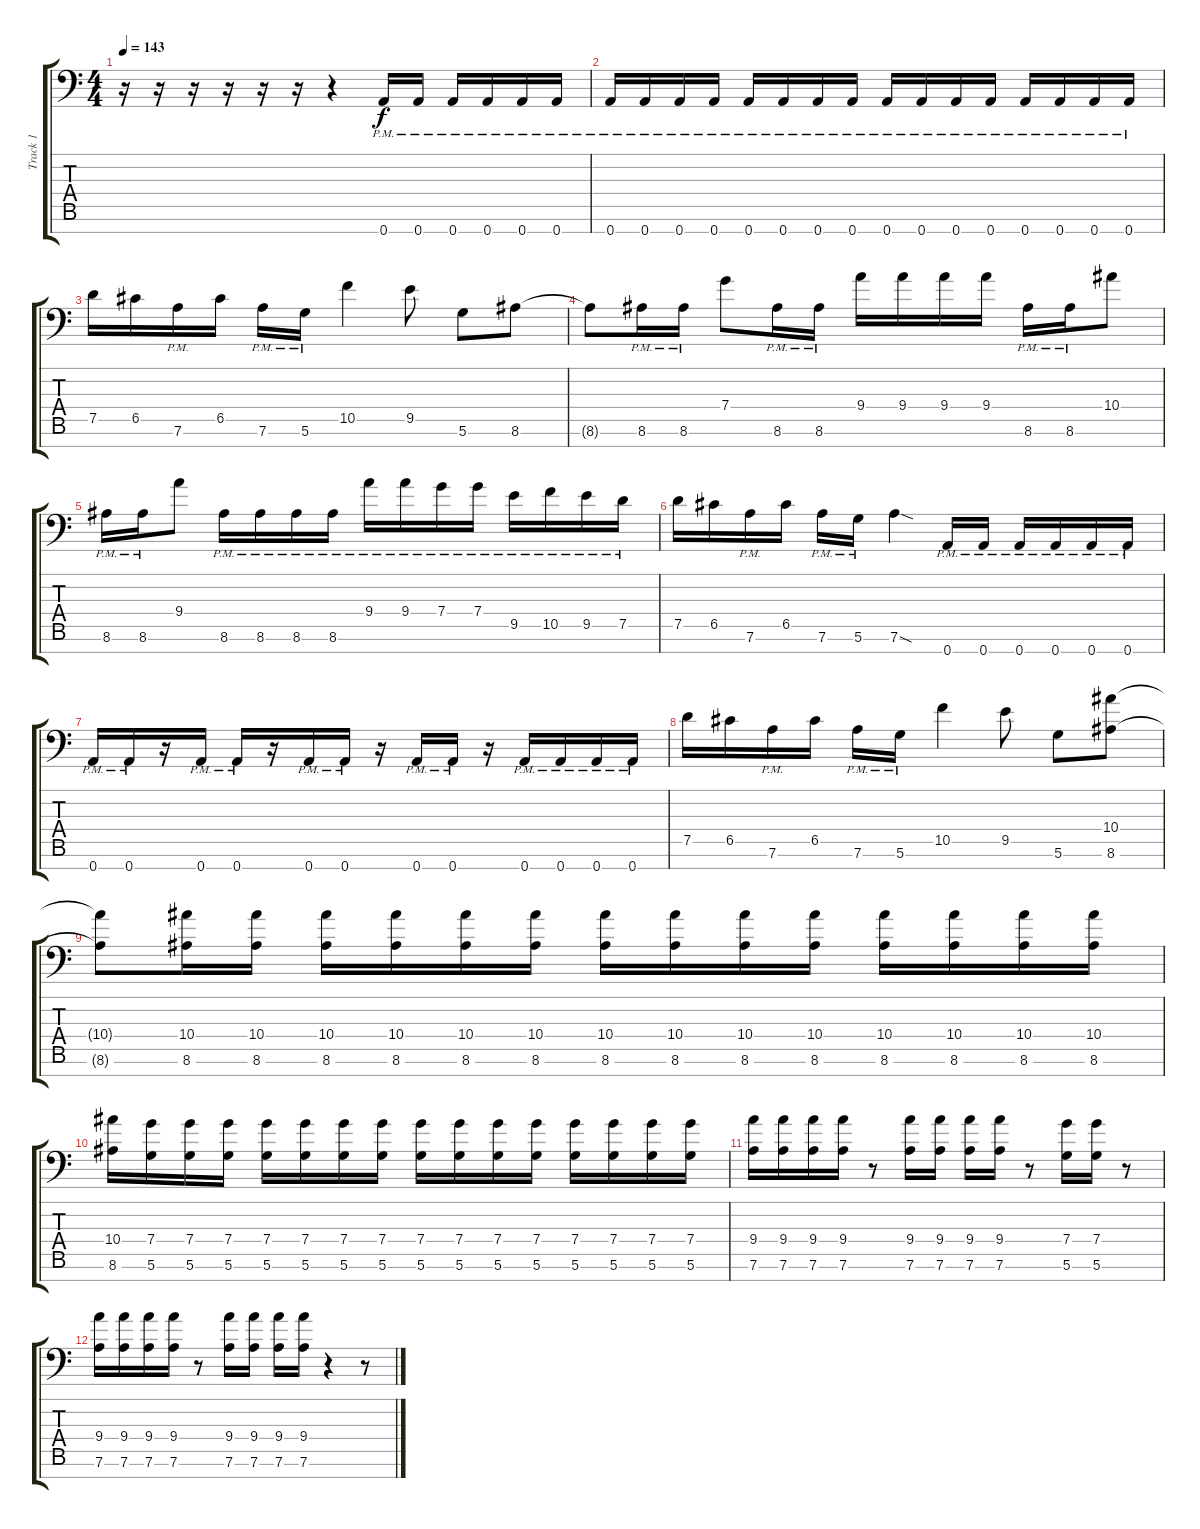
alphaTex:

\track ("Track 1" "Track 1") {instrument distortionguitar}
\staff {score tabs}
\tuning (D4 A3 F3 C3 G2 D2 A1) {hide}
\ts (4 4)
\tempo 143
\clef f4
\ks c
r.16{dy f} r.16 r.16 r.16 r.16 r.16 r.4 0.7{pm}.16 0.7{pm}.16 0.7{pm}.16 0.7{pm}.16 0.7{pm}.16 0.7{pm}.16 |
0.7{pm}.16 0.7{pm}.16 0.7{pm}.16 0.7{pm}.16 0.7{pm}.16 0.7{pm}.16 0.7{pm}.16 0.7{pm}.16 0.7{pm}.16 0.7{pm}.16 0.7{pm}.16 0.7{pm}.16 0.7{pm}.16 0.7{pm}.16 0.7{pm}.16 0.7{pm}.16 |
7.5.16 6.5.16 7.6{pm}.16 6.5.16 7.6{pm}.16 5.6{pm}.16 10.5.4 9.5.8 5.6.8 8.6.8 |
8.6{t}.8 8.6{pm}.16 8.6{pm}.16 7.4.8 8.6{pm}.16 8.6{pm}.16 9.4.16 9.4.16 9.4.16 9.4.16 8.6{pm}.16 8.6{pm}.16 10.4.8 |
8.6{pm}.16 8.6{pm}.16 9.4.8 8.6{pm}.16 8.6{pm}.16 8.6{pm}.16 8.6{pm}.16 9.4{pm}.16 9.4{pm}.16 7.4{pm}.16 7.4{pm}.16 9.5{pm}.16 10.5{pm}.16 9.5{pm}.16 7.5{pm}.16 |
7.5.16 6.5.16 7.6{pm}.16 6.5.16 7.6{pm}.16 5.6{pm}.16 7.6{sod}.4 0.7{pm}.16 0.7{pm}.16 0.7{pm}.16 0.7{pm}.16 0.7{pm}.16 0.7{pm}.16 |
0.7{pm}.16 0.7{pm}.16 r.16 0.7{pm}.16 0.7{pm}.16 r.16 0.7{pm}.16 0.7{pm}.16 r.16 0.7{pm}.16 0.7{pm}.16 r.16 0.7{pm}.16 0.7{pm}.16 0.7{pm}.16 0.7{pm}.16 |
7.5.16 6.5.16 7.6{pm}.16 6.5.16 7.6{pm}.16 5.6{pm}.16 10.5.4 9.5.8 5.6.8 (10.4 8.6).8 |
(10.4{t} 8.6{t}).8 (10.4 8.6).16 (10.4 8.6).16 (10.4 8.6).16 (10.4 8.6).16 (10.4 8.6).16 (10.4 8.6).16 (10.4 8.6).16 (10.4 8.6).16 (10.4 8.6).16 (10.4 8.6).16 (10.4 8.6).16 (10.4 8.6).16 (10.4 8.6).16 (10.4 8.6).16 |
(10.4 8.6).16 (7.4 5.6).16 (7.4 5.6).16 (7.4 5.6).16 (7.4 5.6).16 (7.4 5.6).16 (7.4 5.6).16 (7.4 5.6).16 (7.4 5.6).16 (7.4 5.6).16 (7.4 5.6).16 (7.4 5.6).16 (7.4 5.6).16 (7.4 5.6).16 (7.4 5.6).16 (7.4 5.6).16 |
(9.4 7.6).16 (9.4 7.6).16 (9.4 7.6).16 (9.4 7.6).16 r.8 (9.4 7.6).16 (9.4 7.6).16 (9.4 7.6).16 (9.4 7.6).16 r.8 (7.4 5.6).16 (7.4 5.6).16 r.8 |
(9.4 7.6).16 (9.4 7.6).16 (9.4 7.6).16 (9.4 7.6).16 r.8 (9.4 7.6).16 (9.4 7.6).16 (9.4 7.6).16 (9.4 7.6).16 r.4 r.8
